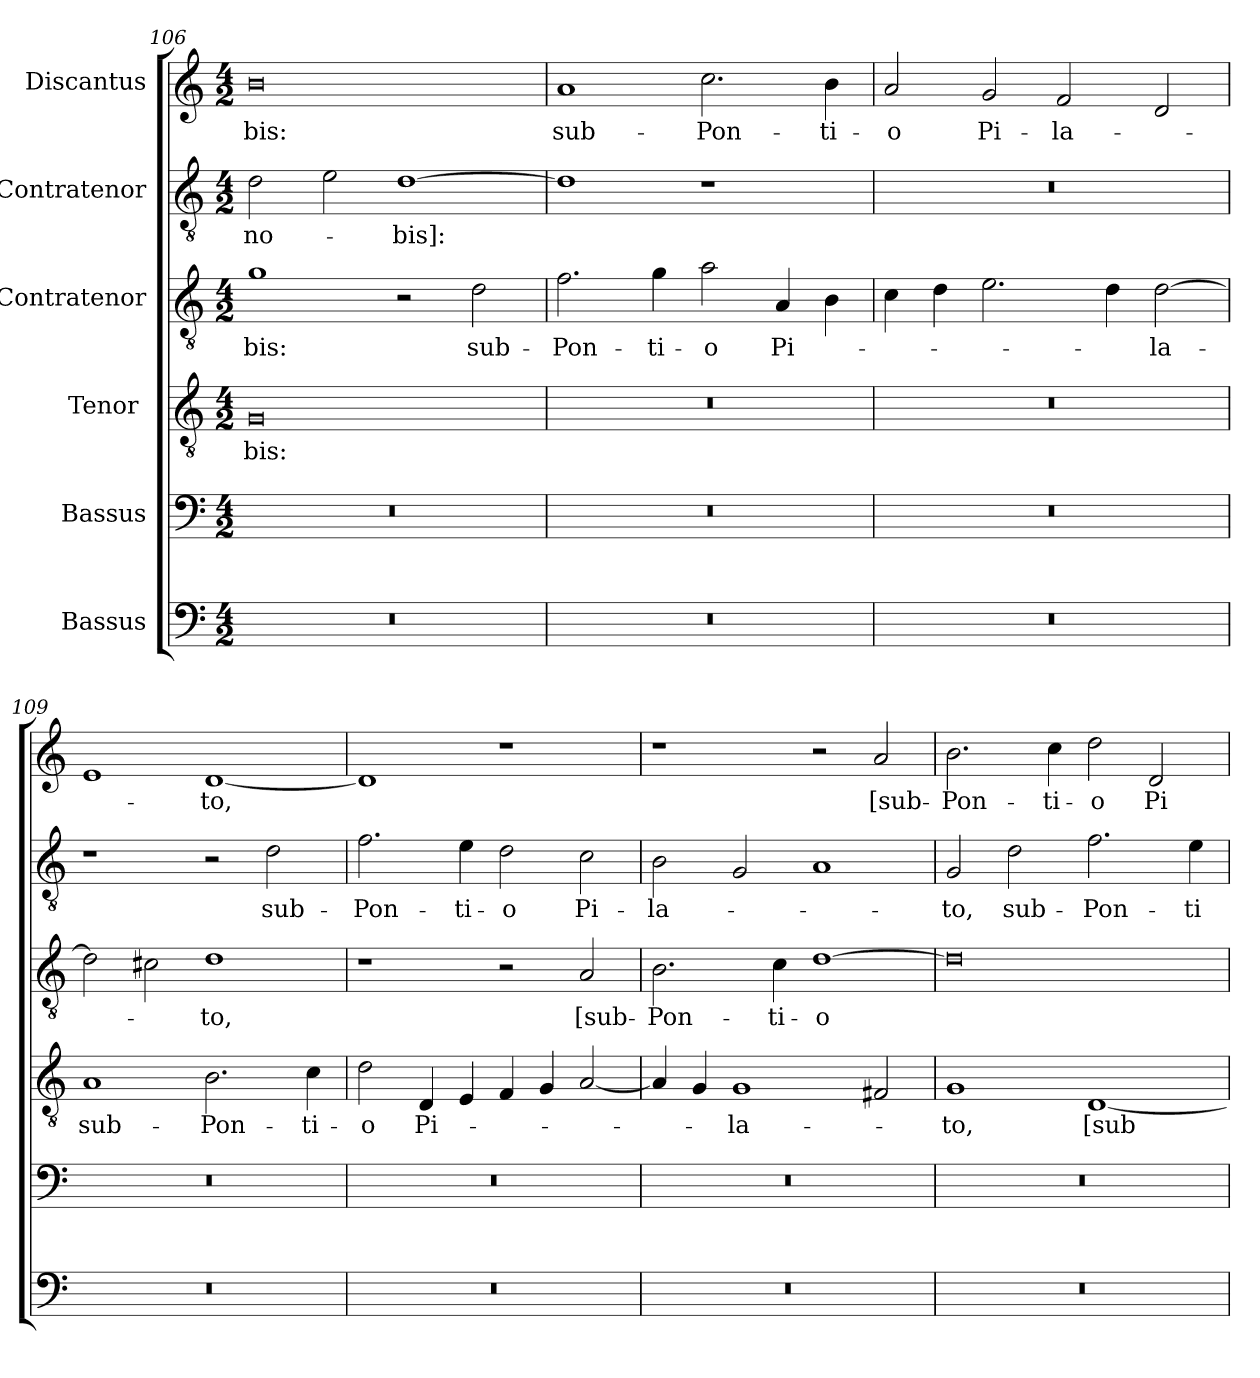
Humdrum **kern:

**kern	**kern	**kern	**text	**kern	**text	**kern	**text	**kern	**text
*part6	*part5	*part4	*part4	*part3	*part3	*part2	*part2	*part1	*part1
*staff6	*staff5	*staff4	*staff4	*staff3	*staff3	*staff2	*staff2	*staff1	*staff1
*I"Bassus	*I"Bassus	*I"Tenor 	*	*I"Contratenor	*	*I"Contratenor	*	*I"Discantus	*
*clefF4	*clefF4	*clefGv2	*	*clefGv2	*	*clefGv2	*	*clefG2	*
*k[]	*k[]	*k[]	*	*k[]	*	*k[]	*	*k[]	*
*M4/2	*M4/2	*M4/2	*	*M4/2	*	*M4/2	*	*M4/2	*
=106	=106	=106	=106	=106	=106	=106	=106	=106	=106
0r	0r	0G/	-bis:	1g\	-bis:	2d\	no-	0b\	-bis:
.	.	.	.	.	.	2e\	.	.	.
.	.	.	.	2r	.	[1d\	-bis]:	.	.
.	.	.	.	2d\	sub-	.	.	.	.
=107	=107	=107	=107	=107	=107	=107	=107	=107	=107
0r	0r	0r	.	2.f\	Pon-	1d\]	.	1a/	sub-
.	.	.	.	4g\	-ti-	.	.	.	.
.	.	.	.	2a\	-o	1r	.	2.cc\	Pon-
.	.	.	.	4A/	Pi-	.	.	.	.
.	.	.	.	4B\	.	.	.	4b\	-ti-
=108	=108	=108	=108	=108	=108	=108	=108	=108	=108
0r	0r	0r	.	4c\	.	0r	.	2a/	-o
.	.	.	.	4d\	.	.	.	.	.
.	.	.	.	2.e\	.	.	.	2g/	Pi-
.	.	.	.	.	.	.	.	2f/	-la-
.	.	.	.	4d\	.	.	.	.	.
.	.	.	.	[2d\	-la-	.	.	2d/	.
=109	=109	=109	=109	=109	=109	=109	=109	=109	=109
0r	0r	1A/	sub-	2d\]	.	1r	.	1e/	.
.	.	.	.	2c#X\	.	.	.	.	.
.	.	2.B\	Pon-	1d\	-to,	2r	.	[1d/	-to,
.	.	.	.	.	.	2d\	sub-	.	.
.	.	4c\	-ti-	.	.	.	.	.	.
=110	=110	=110	=110	=110	=110	=110	=110	=110	=110
0r	0r	2d\	-o	1r	.	2.f\	Pon-	1d/]	.
.	.	4D/	Pi-	.	.	.	.	.	.
.	.	4E/	.	.	.	4e\	-ti-	.	.
.	.	4F/	.	2r	.	2d\	-o	1r	.
.	.	4G/	.	.	.	.	.	.	.
.	.	[2A/	.	2A/	[sub-	2c\	Pi-	.	.
=111	=111	=111	=111	=111	=111	=111	=111	=111	=111
0r	0r	4A/]	.	2.B\	Pon-	2B\	-la-	1r	.
.	.	4G/	.	.	.	.	.	.	.
.	.	1G/	-la-	.	.	2G/	.	.	.
.	.	.	.	4c\	-ti-	.	.	.	.
.	.	.	.	[1d\	-o	1A/	.	2r	.
.	.	2F#X/	.	.	.	.	.	2a/	[sub-
=112	=112	=112	=112	=112	=112	=112	=112	=112	=112
0r	0r	1G/	-to,	0d\]	.	2G/	-to,	2.b\	Pon-
.	.	.	.	.	.	2d\	sub-	.	.
.	.	.	.	.	.	.	.	4cc\	-ti-
.	.	[1D/	[sub-	.	.	2.f\	Pon-	2dd\	-o
.	.	.	.	.	.	.	.	2d/	Pi-
.	.	.	.	.	.	4e\	-ti-	.	.
=	=	=	=	=	=	=	=	=	=
*-	*-	*-	*-	*-	*-	*-	*-	*-	*-
